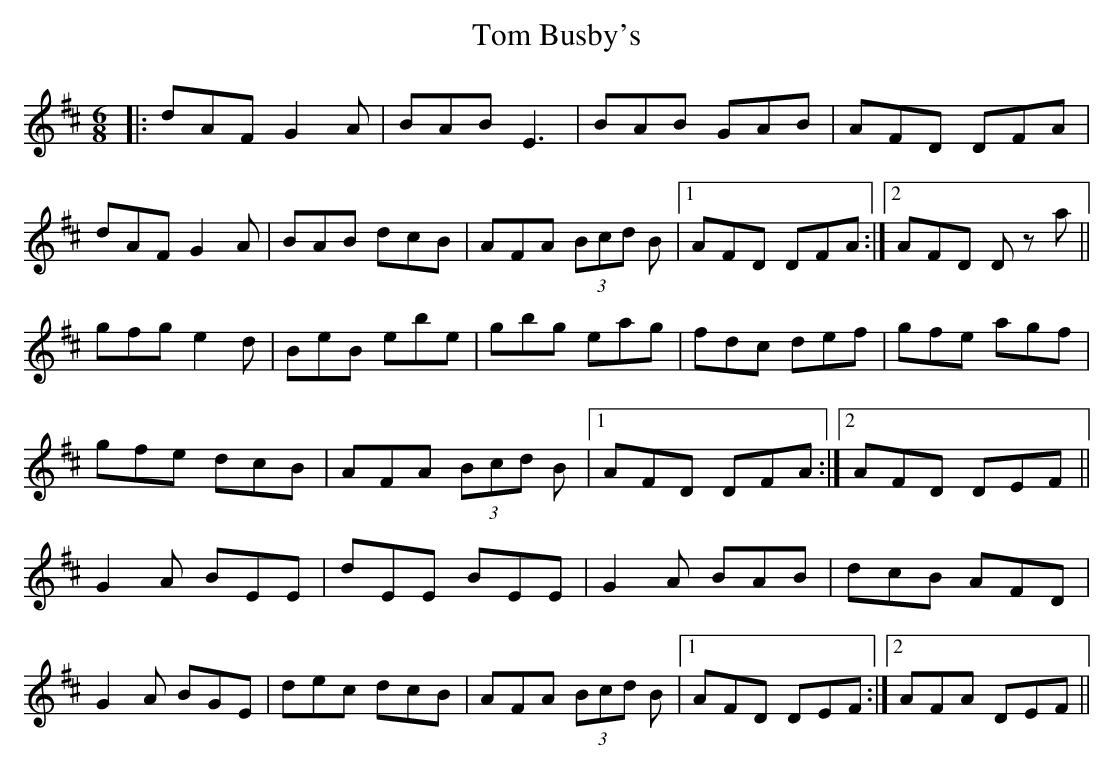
X:1
T: Tom Busby's
M: 6/8
L: 1/8
K: Edor
|:dAF G2 A|BAB E3|BAB GAB|AFD DFA|
dAF G2 A|BAB dcB|AFA (3Bcd B|1 AFD DFA:|2 AFD D z a||
gfg e2 d|BeB ebe|gbg eag|fdc def|gfe agf|
gfe dcB|AFA (3Bcd B|1 AFD DFA:|2 AFD DEF||
G2 A BEE|dEE BEE|G2 A BAB|dcB AFD|
G2 A BGE|dec dcB|AFA (3Bcd B|1 AFD DEF:|2 AFA DEF||
